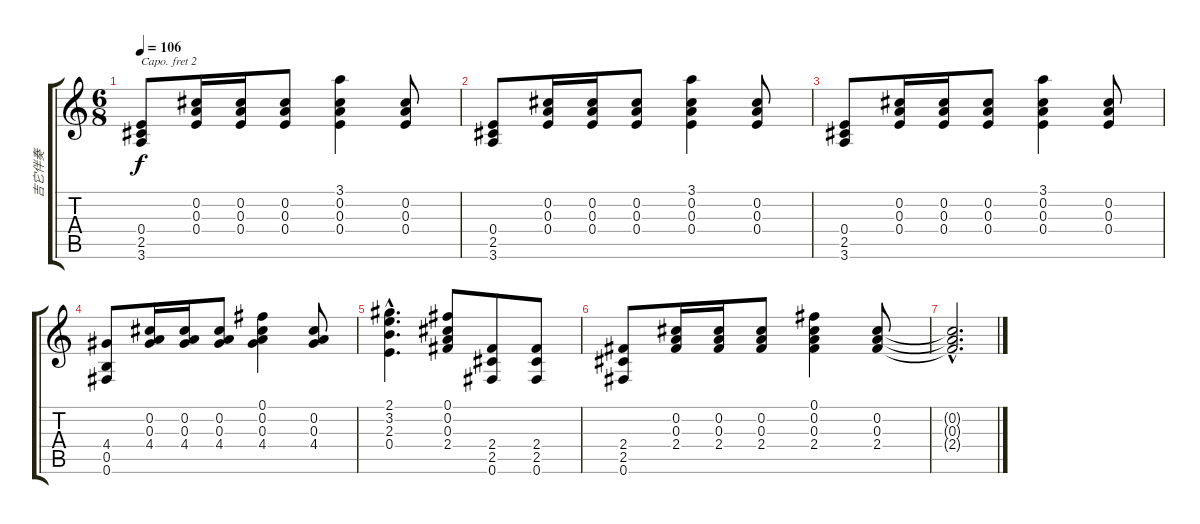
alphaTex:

\track ("吉它伴奏" "吉它伴奏") {instrument acousticguitarsteel}
\staff {score tabs}
\capo 2
\tuning (E4 B3 G3 D3 A2 E2) {hide}
\ts (6 8)
\tempo 106
\clef g2
\ks c
(0.4 2.5 3.6).8{dy f} (0.2 0.3 0.4).16 (0.2 0.3 0.4).16 (0.2 0.3 0.4).8 (3.1 0.2 0.3 0.4).4 (0.2 0.3 0.4).8 |
(0.4 2.5 3.6).8 (0.2 0.3 0.4).16 (0.2 0.3 0.4).16 (0.2 0.3 0.4).8 (3.1 0.2 0.3 0.4).4 (0.2 0.3 0.4).8 |
(0.4 2.5 3.6).8 (0.2 0.3 0.4).16 (0.2 0.3 0.4).16 (0.2 0.3 0.4).8 (3.1 0.2 0.3 0.4).4 (0.2 0.3 0.4).8 |
(4.4 0.5 0.6).8 (0.2 0.3 4.4).16 (0.2 0.3 4.4).16 (0.2 0.3 4.4).8 (0.1 0.2 0.3 4.4).4 (0.2 0.3 4.4).8 |
(2.1{hac} 3.2{hac} 2.3{hac} 0.4{hac}).4{d} (0.1 0.2 0.3 2.4).8 (2.4 2.5 0.6).8 (2.4 2.5 0.6).8 |
(2.4 2.5 0.6).8 (0.2 0.3 2.4).16 (0.2 0.3 2.4).16 (0.2 0.3 2.4).8 (0.1 0.2 0.3 2.4).4 (0.2 0.3 2.4).8 |
(0.2{hac t} 0.3{hac t} 2.4{hac t}).2{d}
